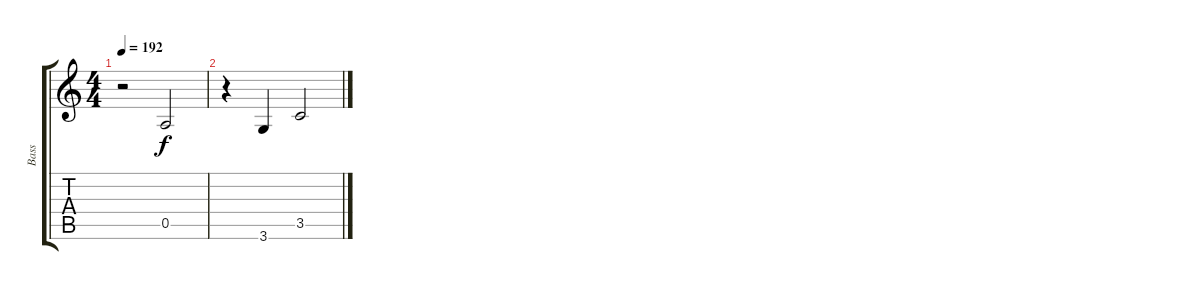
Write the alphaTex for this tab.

\track ("Bass" "Bass") {instrument acousticbass}
\staff {score tabs}
\tuning (E4 B3 G3 D3 A2 E2) {hide}
\ts (4 4)
\tempo 192
\clef g2
\ks c
r.2{dy f} 0.5.2 |
r.4 3.6.4 3.5.2
